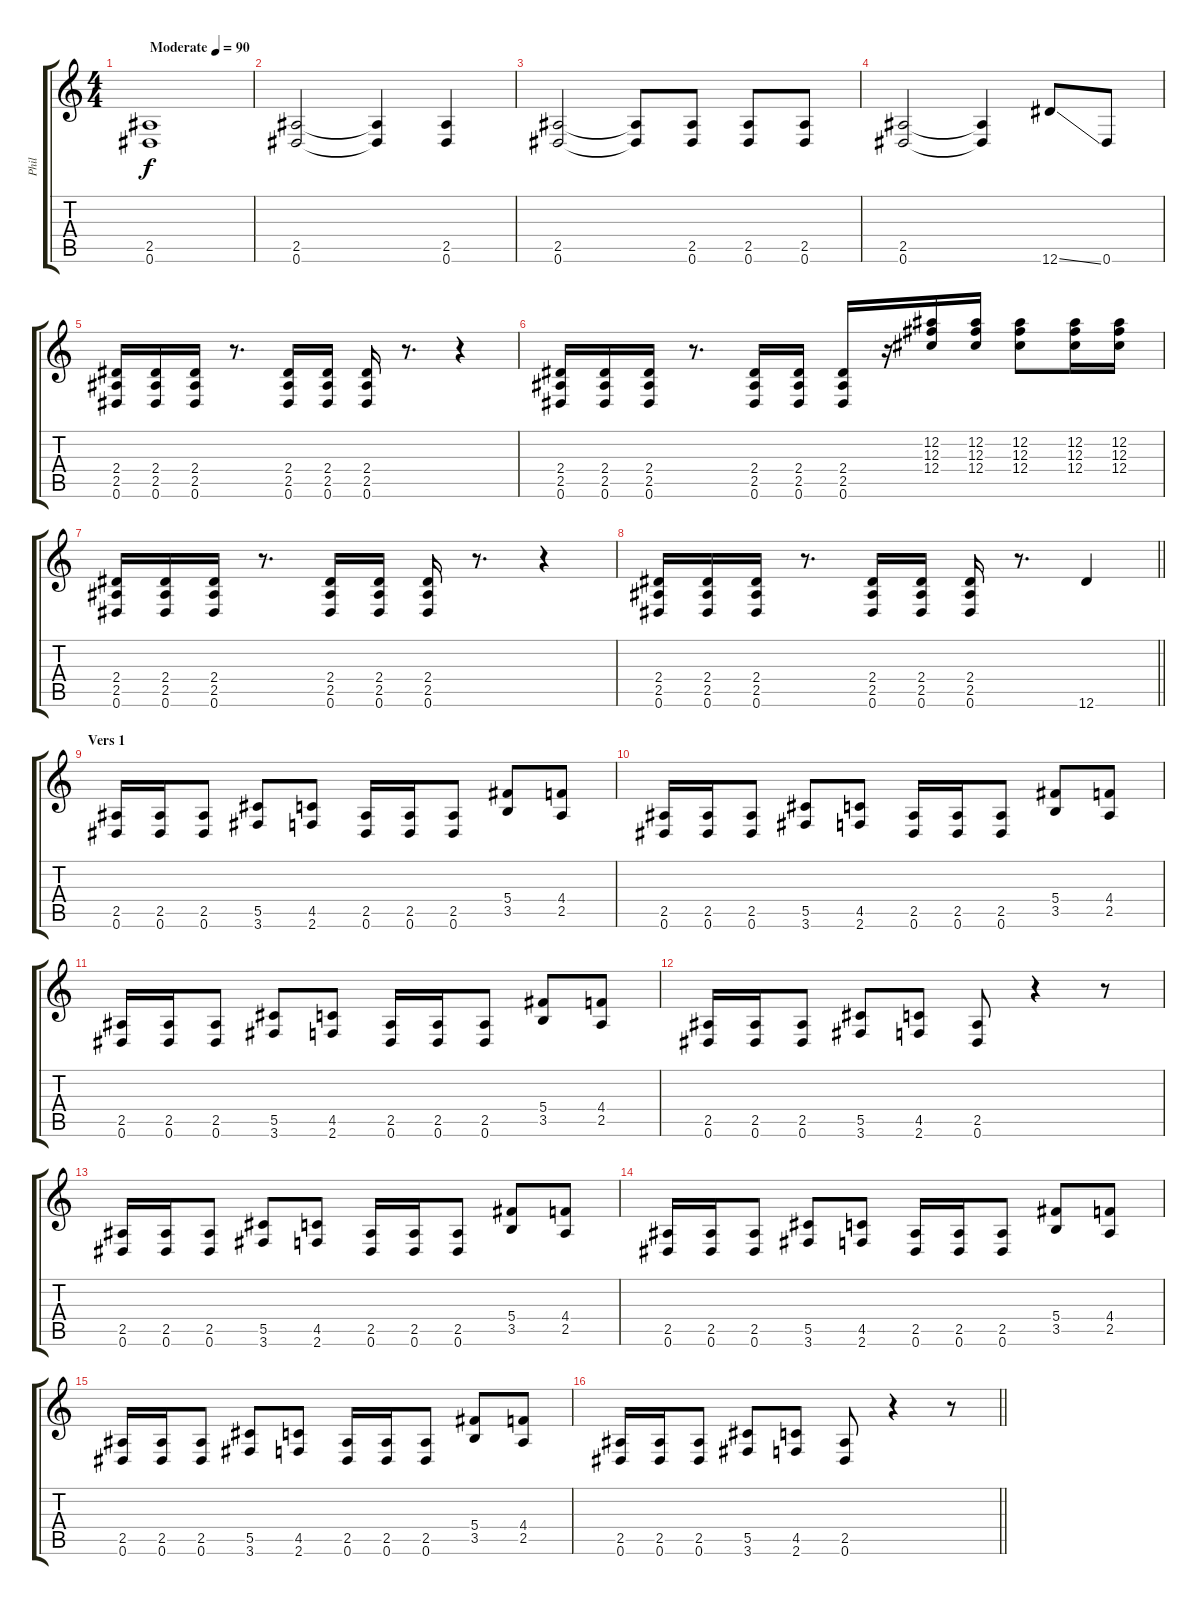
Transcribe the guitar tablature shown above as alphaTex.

\track ("Phil" "Phil") {instrument distortionguitar}
\staff {score tabs}
\tuning (Eb4 Bb3 Gb3 Db3 Ab2 Eb2) {hide}
\ts (4 4)
\tempo (90 "Moderate")
\clef g2
\ks c
(2.5 0.6).1{dy f instrument distortionguitar} |
(2.5 0.6).2 (2.5{t} 0.6{t}).4 (2.5 0.6).4 |
(2.5 0.6).2 (2.5{t} 0.6{t}).8 (2.5 0.6).8 (2.5 0.6).8 (2.5 0.6).8 |
(2.5 0.6).2 (2.5{t} 0.6{t}).4 12.6{ss}.8 0.6.8 |
(2.4 2.5 0.6).16 (2.4 2.5 0.6).16 (2.4 2.5 0.6).16 r.8{d} (2.4 2.5 0.6).16 (2.4 2.5 0.6).16 (2.4 2.5 0.6).16 r.8{d} r.4 |
(2.4 2.5 0.6).16 (2.4 2.5 0.6).16 (2.4 2.5 0.6).16 r.8{d} (2.4 2.5 0.6).16 (2.4 2.5 0.6).16 (2.4 2.5 0.6).16 r.16 (12.2 12.3 12.4).16 (12.2 12.3 12.4).16 (12.2 12.3 12.4).8 (12.2 12.3 12.4).16 (12.2 12.3 12.4).16 |
(2.4 2.5 0.6).16 (2.4 2.5 0.6).16 (2.4 2.5 0.6).16 r.8{d} (2.4 2.5 0.6).16 (2.4 2.5 0.6).16 (2.4 2.5 0.6).16 r.8{d} r.4 |
\barLineRight lightlight
(2.4 2.5 0.6).16 (2.4 2.5 0.6).16 (2.4 2.5 0.6).16 r.8{d} (2.4 2.5 0.6).16 (2.4 2.5 0.6).16 (2.4 2.5 0.6).16 r.8{d} 12.6.4 |
\section ("" "Vers 1")
(2.5 0.6).16 (2.5 0.6).16 (2.5 0.6).8 (5.5 3.6).8 (4.5 2.6).8 (2.5 0.6).16 (2.5 0.6).16 (2.5 0.6).8 (5.4 3.5).8 (4.4 2.5).8 |
(2.5 0.6).16 (2.5 0.6).16 (2.5 0.6).8 (5.5 3.6).8 (4.5 2.6).8 (2.5 0.6).16 (2.5 0.6).16 (2.5 0.6).8 (5.4 3.5).8 (4.4 2.5).8 |
(2.5 0.6).16 (2.5 0.6).16 (2.5 0.6).8 (5.5 3.6).8 (4.5 2.6).8 (2.5 0.6).16 (2.5 0.6).16 (2.5 0.6).8 (5.4 3.5).8 (4.4 2.5).8 |
(2.5 0.6).16 (2.5 0.6).16 (2.5 0.6).8 (5.5 3.6).8 (4.5 2.6).8 (2.5 0.6).8 r.4 r.8 |
(2.5 0.6).16 (2.5 0.6).16 (2.5 0.6).8 (5.5 3.6).8 (4.5 2.6).8 (2.5 0.6).16 (2.5 0.6).16 (2.5 0.6).8 (5.4 3.5).8 (4.4 2.5).8 |
(2.5 0.6).16 (2.5 0.6).16 (2.5 0.6).8 (5.5 3.6).8 (4.5 2.6).8 (2.5 0.6).16 (2.5 0.6).16 (2.5 0.6).8 (5.4 3.5).8 (4.4 2.5).8 |
(2.5 0.6).16 (2.5 0.6).16 (2.5 0.6).8 (5.5 3.6).8 (4.5 2.6).8 (2.5 0.6).16 (2.5 0.6).16 (2.5 0.6).8 (5.4 3.5).8 (4.4 2.5).8 |
\barLineRight lightlight
(2.5 0.6).16 (2.5 0.6).16 (2.5 0.6).8 (5.5 3.6).8 (4.5 2.6).8 (2.5 0.6).8 r.4 r.8
